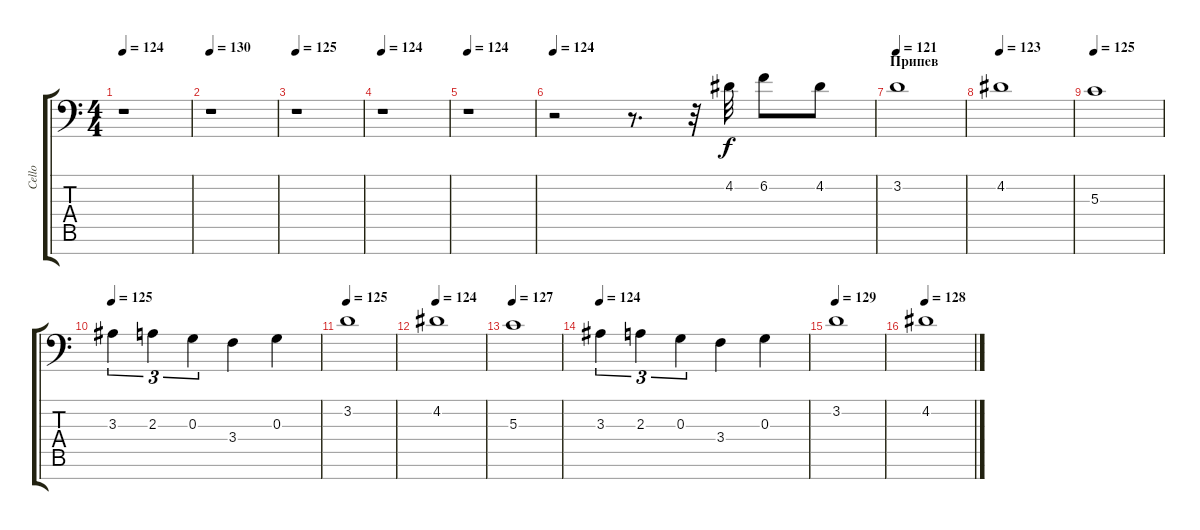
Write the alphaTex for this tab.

\track ("Cello" "Cello") {instrument cello}
\staff {score tabs}
\tuning (E4 B3 G3 D3 A2 E2 C-1) {hide}
\ts (4 4)
\tempo 124
\clef f4
\ks c
r.1{dy f} |
\tempo 130
r.1 |
\tempo 125
r.1 |
\tempo 124
r.1 |
\tempo 124
r.1 |
\tempo 124
r.2 r.8{d} r.32 4.2.32 6.2.8 4.2.8 |
\section ("" "Припев")
\tempo 121
3.2.1 |
\tempo 123
4.2.1 |
\tempo 125
5.3.1 |
\tempo 125
3.3.4{tu (3 2)} 2.3.4{tu (3 2)} 0.3.4{tu (3 2)} 3.4.4 0.3.4 |
\tempo 125
3.2.1 |
\tempo 124
4.2.1 |
\tempo 127
5.3.1 |
\tempo 124
3.3.4{tu (3 2)} 2.3.4{tu (3 2)} 0.3.4{tu (3 2)} 3.4.4 0.3.4 |
\tempo 129
3.2.1 |
\tempo 128
4.2.1
